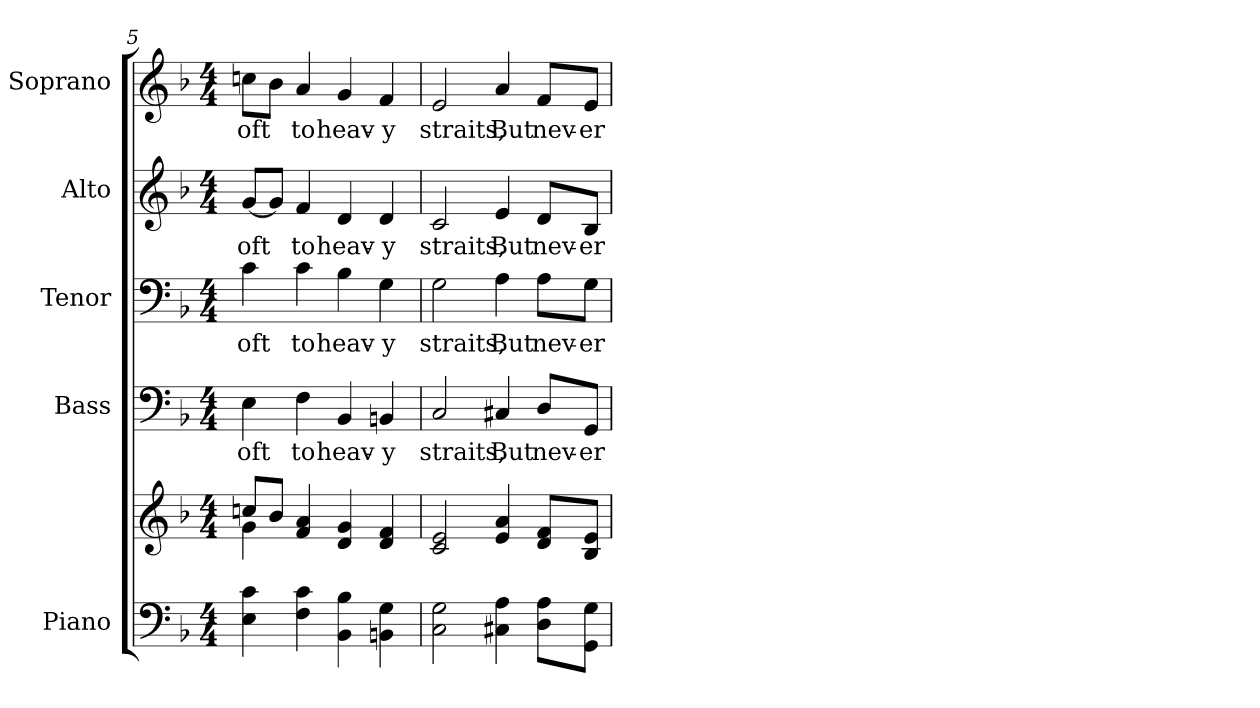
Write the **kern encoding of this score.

**kern	**kern	**kern	**text	**kern	**text	**kern	**text	**kern	**text
*part5	*part5	*part4	*part4	*part3	*part3	*part2	*part2	*part1	*part1
*staff6	*staff5	*staff4	*staff4	*staff3	*staff3	*staff2	*staff2	*staff1	*staff1
*I"Piano	*	*I"Bass	*	*I"Tenor	*	*I"Alto	*	*I"Soprano	*
*I'Pno.	*	*I'B.	*	*I'T.	*	*I'A.	*	*I'S.	*
!!LO:PB:g=z
*clefF4	*clefG2	*clefF4	*	*clefF4	*	*clefG2	*	*clefG2	*
*k[b-]	*k[b-]	*k[b-]	*	*k[b-]	*	*k[b-]	*	*k[b-]	*
*F:	*F:	*F:	*	*F:	*	*F:	*	*F:	*
*M4/4	*M4/4	*M4/4	*	*M4/4	*	*M4/4	*	*M4/4	*
=5	=5	=5	=5	=5	=5	=5	=5	=5	=5
*	*^	*	*	*	*	*	*	*	*
!	!	!	!	!LO:LY:b:color=#000000	!	!	!	!	!	!
!	!	!	!	!	!	!LO:LY:b:color=#000000	!	!	!	!
!	!	!	!	!	!	!	!	!LO:LY:b:color=#000000	!	!
!	!	!	!	!	!	!	!	!	!	!LO:LY:b:color=#000000
4Ei\ 4ci	8ccni/L	4gi\	4Ei\	oft	4ci\	oft	[<8gi/L	oft	8ccni\L	oft
.	8b-i/J	.	.	.	.	.	8gi/J]	.	8b-i\J	.
!	!	!	!	!LO:LY:b:color=#000000	!	!	!	!	!	!
!	!	!	!	!	!	!LO:LY:b:color=#000000	!	!	!	!
!	!	!	!	!	!	!	!	!LO:LY:b:color=#000000	!	!
!	!	!	!	!	!	!	!	!	!	!LO:LY:b:color=#000000
4Fi\ 4ci	4fi/ 4ai	4ryy	4Fi\	to	4ci\	to	4fi/	to	4ai/	to
!	!	!	!	!LO:LY:b:color=#000000	!	!	!	!	!	!
!	!	!	!	!	!	!LO:LY:b:color=#000000	!	!	!	!
!	!	!	!	!	!	!	!	!LO:LY:b:color=#000000	!	!
!	!	!	!	!	!	!	!	!	!	!LO:LY:b:color=#000000
4BB-i\ 4B-i	4di/ 4gi	2ryy	4BB-i/	heav-	4B-i\	heav-	4di/	heav-	4gi/	heav-
!	!	!	!	!LO:LY:b:color=#000000	!	!	!	!	!	!
!	!	!	!	!	!	!LO:LY:b:color=#000000	!	!	!	!
!	!	!	!	!	!	!	!	!LO:LY:b:color=#000000	!	!
!	!	!	!	!	!	!	!	!	!	!LO:LY:b:color=#000000
4BBni\ 4Gi	4di/ 4fi	.	4BBni/	-y	4Gi\	-y	4di/	-y	4fi/	-y
*	*v	*v	*	*	*	*	*	*	*	*
=6	=6	=6	=6	=6	=6	=6	=6	=6	=6
!	!	!	!LO:LY:b:color=#000000	!	!	!	!	!	!
!	!	!	!	!	!LO:LY:b:color=#000000	!	!	!	!
!	!	!	!	!	!	!	!LO:LY:b:color=#000000	!	!
!	!	!	!	!	!	!	!	!	!LO:LY:b:color=#000000
2Ci\ 2Gi	2ci/ 2ei	2Ci/	straits,	2Gi\	straits,	2ci/	straits,	2ei/	straits,
!	!	!	!LO:LY:b:color=#000000	!	!	!	!	!	!
!	!	!	!	!	!LO:LY:b:color=#000000	!	!	!	!
!	!	!	!	!	!	!	!LO:LY:b:color=#000000	!	!
!	!	!	!	!	!	!	!	!	!LO:LY:b:color=#000000
4C#Xi\ 4Ai	4ei/ 4ai	4C#Xi/	But	4Ai\	But	4ei/	But	4ai/	But
!	!	!	!LO:LY:b:color=#000000	!	!	!	!	!	!
!	!	!	!	!	!LO:LY:b:color=#000000	!	!	!	!
!	!	!	!	!	!	!	!LO:LY:b:color=#000000	!	!
!	!	!	!	!	!	!	!	!	!LO:LY:b:color=#000000
8Di\ 8AiL	8di/ 8fiL	8Di/L	nev-	8Ai\L	nev-	8di/L	nev-	8fi/L	nev-
!	!	!	!LO:LY:b:color=#000000	!	!	!	!	!	!
!	!	!	!	!	!LO:LY:b:color=#000000	!	!	!	!
!	!	!	!	!	!	!	!LO:LY:b:color=#000000	!	!
!	!	!	!	!	!	!	!	!	!LO:LY:b:color=#000000
8GGi\ 8GiJ	8B-i/ 8eiJ	8GGi/J	-er	8Gi\J	-er	8B-i/J	-er	8ei/J	-er
=	=	=	=	=	=	=	=	=	=
*-	*-	*-	*-	*-	*-	*-	*-	*-	*-
